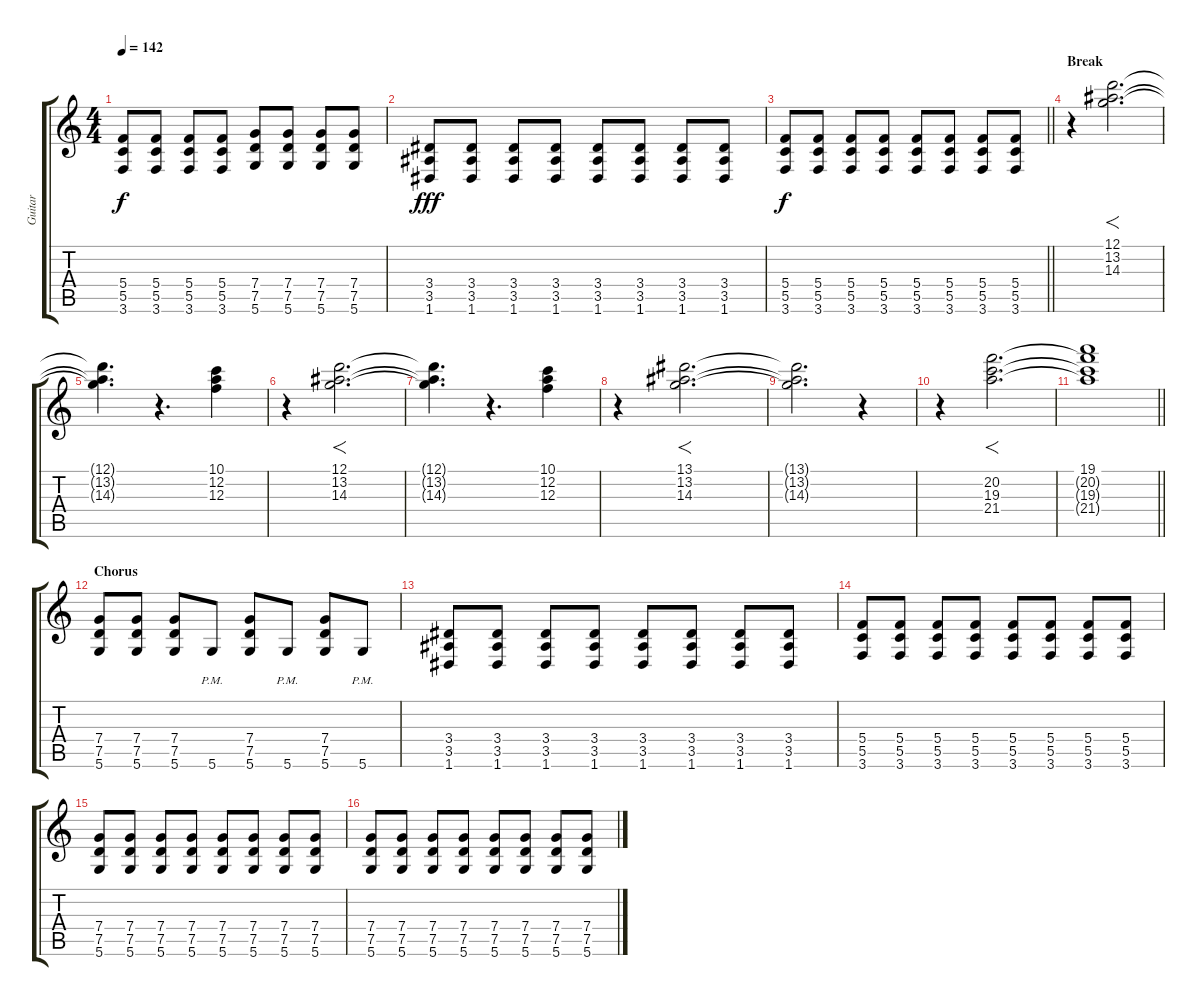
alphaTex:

\track ("Guitar" "Guitar") {instrument overdrivenguitar}
\staff {score tabs}
\tuning (D4 A3 F3 C3 G2 D2) {hide}
\ts (4 4)
\tempo 142
\clef g2
\ks c
(5.4 5.5 3.6).8{dy f} (5.4 5.5 3.6).8 (5.4 5.5 3.6).8 (5.4 5.5 3.6).8 (7.4 7.5 5.6).8 (7.4 7.5 5.6).8 (7.4 7.5 5.6).8 (7.4 7.5 5.6).8 |
(3.4 3.5 1.6).8{dy fff} (3.4 3.5 1.6).8 (3.4 3.5 1.6).8 (3.4 3.5 1.6).8 (3.4 3.5 1.6).8 (3.4 3.5 1.6).8 (3.4 3.5 1.6).8 (3.4 3.5 1.6).8 |
\barLineRight lightlight
(5.4 5.5 3.6).8{dy f} (5.4 5.5 3.6).8 (5.4 5.5 3.6).8 (5.4 5.5 3.6).8 (5.4 5.5 3.6).8 (5.4 5.5 3.6).8 (5.4 5.5 3.6).8 (5.4 5.5 3.6).8 |
\section ("" "Break")
r.4 (12.1 13.2 14.3).2{f d volume 12 instrument choiraahs} |
(12.1{t} 13.2{t} 14.3{t}).4{d} r.4{d} (10.1 12.2 12.3).4 |
r.4 (12.1 13.2 14.3).2{f d} |
(12.1{t} 13.2{t} 14.3{t}).4{d} r.4{d} (10.1 12.2 12.3).4 |
r.4 (13.1 13.2 14.3).2{f d} |
(13.1{t} 13.2{t} 14.3{t}).2{d} r.4 |
r.4 (20.2 19.3 21.4).2{f d} |
\barLineRight lightlight
(19.1 20.2{t} 19.3{t} 21.4{t}).1 |
\section ("" "Chorus")
(7.4 7.5 5.6).8{volume 12 instrument overdrivenguitar} (7.4 7.5 5.6).8 (7.4 7.5 5.6).8 5.6{pm}.8 (7.4 7.5 5.6).8 5.6{pm}.8 (7.4 7.5 5.6).8 5.6{pm}.8 |
(3.4 3.5 1.6).8 (3.4 3.5 1.6).8 (3.4 3.5 1.6).8 (3.4 3.5 1.6).8 (3.4 3.5 1.6).8 (3.4 3.5 1.6).8 (3.4 3.5 1.6).8 (3.4 3.5 1.6).8 |
(5.4 5.5 3.6).8 (5.4 5.5 3.6).8 (5.4 5.5 3.6).8 (5.4 5.5 3.6).8 (5.4 5.5 3.6).8 (5.4 5.5 3.6).8 (5.4 5.5 3.6).8 (5.4 5.5 3.6).8 |
(7.4 7.5 5.6).8 (7.4 7.5 5.6).8 (7.4 7.5 5.6).8 (7.4 7.5 5.6).8 (7.4 7.5 5.6).8 (7.4 7.5 5.6).8 (7.4 7.5 5.6).8 (7.4 7.5 5.6).8 |
(7.4 7.5 5.6).8 (7.4 7.5 5.6).8 (7.4 7.5 5.6).8 (7.4 7.5 5.6).8 (7.4 7.5 5.6).8 (7.4 7.5 5.6).8 (7.4 7.5 5.6).8 (7.4 7.5 5.6).8
